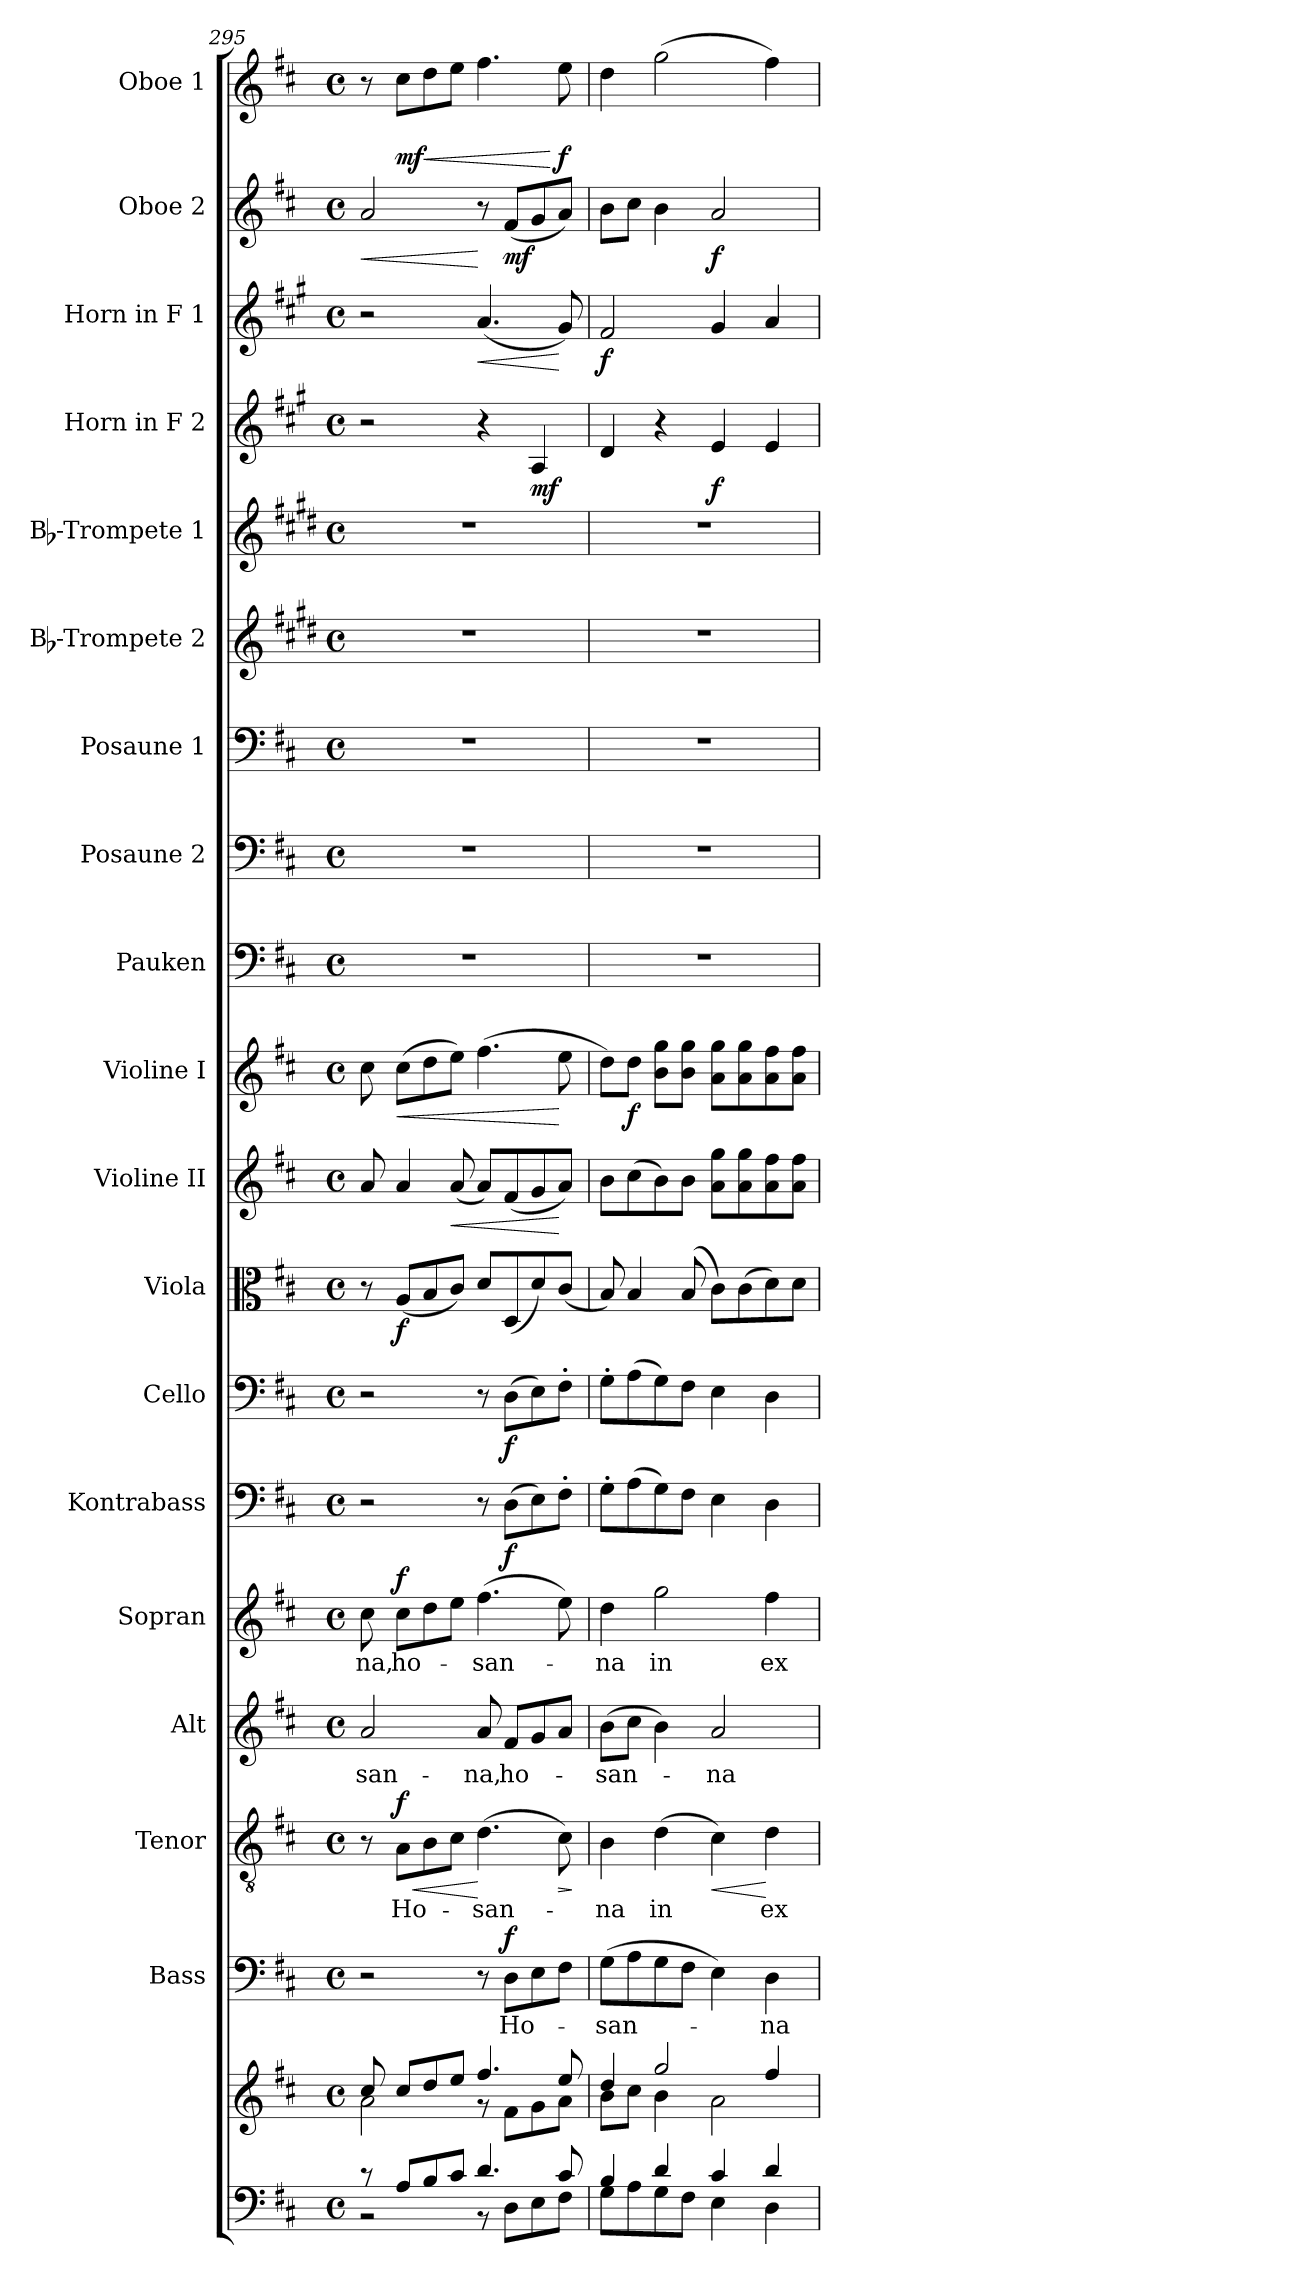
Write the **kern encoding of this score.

**kern	**kern	**kern	**text	**dynam	**kern	**text	**dynam	**kern	**text	**kern	**text	**dynam	**kern	**dynam	**kern	**dynam	**kern	**dynam	**kern	**dynam	**kern	**dynam	**kern	**kern	**kern	**kern	**kern	**kern	**dynam	**kern	**dynam	**kern	**dynam	**kern	**dynam
*part19	*part19	*part18	*part18	*part18	*part17	*part17	*part17	*part16	*part16	*part15	*part15	*part15	*part14	*part14	*part13	*part13	*part12	*part12	*part11	*part11	*part10	*part10	*part9	*part8	*part7	*part6	*part5	*part4	*part4	*part3	*part3	*part2	*part2	*part1	*part1
*staff20	*staff19	*staff18	*staff18	*staff18	*staff17	*staff17	*staff17	*staff16	*staff16	*staff15	*staff15	*staff15	*staff14	*staff14	*staff13	*staff13	*staff12	*staff12	*staff11	*staff11	*staff10	*staff10	*staff9	*staff8	*staff7	*staff6	*staff5	*staff4	*staff4	*staff3	*staff3	*staff2	*staff2	*staff1	*staff1
*	*	*I"Bass	*	*	*I"Tenor	*	*	*I"Alt	*	*I"Sopran	*	*	*I"Kontrabass	*	*I"Cello	*	*I"Viola	*	*I"Violine II	*	*I"Violine I	*	*I"Pauken	*I"Posaune 2	*I"Posaune 1	*I"Bb-Trompete 2	*I"Bb-Trompete 1	*I"Horn in F 2	*	*I"Horn in F 1	*	*I"Oboe 2	*	*I"Oboe 1	*
*	*	*I'B.	*	*	*I'T.	*	*	*I'A.	*	*I'S.	*	*	*I'Kb.	*	*	*	*I'Vla.	*	*I'Vl. II	*	*I'Vl. I	*	*I'Pk.	*I'Pos. 2	*I'Pos. 1	*I'Bb Trp. 2	*I'Bb Trp. 1	*	*	*	*	*I'Ob. 2	*	*I'Ob. 1	*
*clefF4	*clefG2	*clefF4	*	*	*clefGv2	*	*	*clefG2	*	*clefG2	*	*	*clefF4	*	*clefF4	*	*clefC3	*	*clefG2	*	*clefG2	*	*clefF4	*clefF4	*clefF4	*clefG2	*clefG2	*clefG2	*	*clefG2	*	*clefG2	*	*clefG2	*
*	*	*	*	*	*	*	*	*	*	*	*	*	*ITrd7c12	*	*	*	*	*	*	*	*	*	*	*	*	*ITrd1c2	*ITrd1c2	*ITrd4c7	*	*ITrd4c7	*	*	*	*	*
*k[f#c#]	*k[f#c#]	*k[f#c#]	*	*	*k[f#c#]	*	*	*k[f#c#]	*	*k[f#c#]	*	*	*k[f#c#]	*	*k[f#c#]	*	*k[f#c#]	*	*k[f#c#]	*	*k[f#c#]	*	*k[f#c#]	*k[f#c#]	*k[f#c#]	*k[f#c#]	*k[f#c#]	*k[f#c#]	*	*k[f#c#]	*	*k[f#c#]	*	*k[f#c#]	*
*D:	*D:	*D:	*	*	*D:	*	*	*D:	*	*D:	*	*	*D:	*	*D:	*	*D:	*	*D:	*	*D:	*	*D:	*D:	*D:	*D:	*D:	*D:	*	*D:	*	*D:	*	*D:	*
*M4/4	*M4/4	*M4/4	*	*	*M4/4	*	*	*M4/4	*	*M4/4	*	*	*M4/4	*	*M4/4	*	*M4/4	*	*M4/4	*	*M4/4	*	*M4/4	*M4/4	*M4/4	*M4/4	*M4/4	*M4/4	*	*M4/4	*	*M4/4	*	*M4/4	*
*met(c)	*met(c)	*met(c)	*	*	*met(c)	*	*	*met(c)	*	*met(c)	*	*	*met(c)	*	*met(c)	*	*met(c)	*	*met(c)	*	*met(c)	*	*met(c)	*met(c)	*met(c)	*met(c)	*met(c)	*met(c)	*	*met(c)	*	*met(c)	*	*met(c)	*
=295	=295	=295	=295	=295	=295	=295	=295	=295	=295	=295	=295	=295	=295	=295	=295	=295	=295	=295	=295	=295	=295	=295	=295	=295	=295	=295	=295	=295	=295	=295	=295	=295	=295	=295	=295
*^	*^	*	*	*	*	*	*	*	*	*	*	*	*	*	*	*	*	*	*	*	*	*	*	*	*	*	*	*	*	*	*	*	*	*	*
!	!	!	!	!	!	!	!	!	!	!	!LO:LY:b	!	!LO:LY:b	!	!	!	!	!	!	!	!	!	!	!	!	!	!	!	!	!	!	!	!	!	!LO:HP:b	!	!
8rB	2r	8cc#/	2a\	2r	.	.	8r	.	.	2a/	-san-	8cc#\	-na,	.	2r	.	2r	.	8r	.	8a/	.	8cc#\	.	1r	1r	1r	1r	1r	2r	.	2r	.	2a/	<	8r	.
!	!	!	!	!	!	!	!	!LO:LY:b	!LO:HP:b	!	!	!	!LO:LY:b	!	!	!	!	!	!	!	!	!	!	!LO:HP:b	!	!	!	!	!	!	!	!	!	!	!	!	!
!	!	!	!	!	!	!	!	!	!LO:DY:n=1:a	!	!	!	!	!LO:DY:a	!	!	!	!	!	!LO:DY:b	!	!	!	!	!	!	!	!	!	!	!	!	!	!	!	!	!LO:DY:b
8A/L	.	8cc#/L	.	.	.	.	8A\L	Ho-	< f	.	.	8cc#\L	ho-	f	.	.	.	.	(<8A/L	f	4a/	.	(>8cc#\L	<	.	.	.	.	.	.	.	.	.	.	.	8cc#\L	mf
!	!	!	!	!	!	!	!	!	!	!	!	!	!	!	!	!	!	!	!	!	!	!	!	!	!	!	!	!	!	!	!	!	!	!	!	!	!LO:HP:b
8B/	.	8dd/	.	.	.	.	8B\	.	.	.	.	8dd\	.	.	.	.	.	.	8B/	.	.	.	8dd\	.	.	.	.	.	.	.	.	.	.	.	.	8dd\	<
!	!	!	!	!	!	!	!	!	!	!	!	!	!	!	!	!	!	!	!	!	!	!LO:HP:b	!	!	!	!	!	!	!	!	!	!	!	!	!	!	!
8c#/J	.	8ee/J	.	.	.	.	8c#\J	.	.	.	.	8ee\J	.	.	.	.	.	.	8c#/J)	.	(<8a/	<	8ee\J)	.	.	.	.	.	.	.	.	.	.	.	.	8ee\J	.
!	!	!	!	!	!	!	!	!LO:LY:b	!	!	!LO:LY:b	!	!LO:LY:b	!	!	!	!	!	!	!	!	!	!	!	!	!	!	!	!	!	!	!	!LO:HP:b	!	!	!	!
4.d/	8r	4.ff#/	8rf	8r	.	.	(>4.d\	-san-	[	8a/	-na,	(>4.ff#\	-san-	.	8r	.	8r	.	8d/L	.	8a/L)	.	(>4.ff#\	.	.	.	.	.	.	4r	.	(<4.d/	<	8r	[	4.ff#\	.
!	!	!	!	!	!LO:LY:b	!LO:DY:a	!	!	!	!	!LO:LY:b	!	!	!	!	!LO:DY:b	!	!LO:DY:b	!	!	!	!	!	!	!	!	!	!	!	!	!	!	!	!	!LO:DY:b	!	!
.	8D\L	.	8f#\L	8D\L	Ho-	f	.	.	.	8f#/L	ho-	.	.	.	(>8DD\L	f	(>8D\L	f	(<8D/	.	(<8f#/	.	.	.	.	.	.	.	.	.	.	.	.	(<8f#/L	mf	.	.
!	!	!	!	!	!	!	!	!	!	!	!	!	!	!	!	!	!	!	!	!	!	!	!	!	!	!	!	!	!	!	!LO:DY:b	!	!	!	!	!	!
.	8E\	.	8g\	8E\	.	.	.	.	.	8g/	.	.	.	.	8EE\)	.	8E\)	.	8d/)	.	8g/	.	.	.	.	.	.	.	.	4D/	mf	.	.	8g/	.	.	.
!	!	!	!	!	!	!	!	!	!LO:HP:b	!	!	!	!	!	!	!	!	!	!	!	!	!	!	!	!	!	!	!	!	!	!	!	!	!	!	!	!LO:DY:n=1:b
8c#/	8F#\J	8ee/	8a\J	8F#\J	.	.	8c#\)	.	>	8a/J	.	8ee\)	.	.	8FF#'>\J	.	8F#'>\J	.	(<8c#/J	.	8a/J)	[	8ee\	[	.	.	.	.	.	.	.	8c#/)	[	8a/J)	.	8ee\	[ f
*v	*v	*	*	*	*	*	*	*	*	*	*	*	*	*	*	*	*	*	*	*	*	*	*	*	*	*	*	*	*	*	*	*	*	*	*	*	*
*	*v	*v	*	*	*	*	*	*	*	*	*	*	*	*	*	*	*	*	*	*	*	*	*	*	*	*	*	*	*	*	*	*	*	*	*	*
.	.	.	.	.	.	.	]	.	.	.	.	.	.	.	.	.	.	.	.	.	.	.	.	.	.	.	.	.	.	.	.	.	.	.	.
!!LO:PB:g=z
=296	=296	=296	=296	=296	=296	=296	=296	=296	=296	=296	=296	=296	=296	=296	=296	=296	=296	=296	=296	=296	=296	=296	=296	=296	=296	=296	=296	=296	=296	=296	=296	=296	=296	=296	=296
*^	*^	*	*	*	*	*	*	*	*	*	*	*	*	*	*	*	*	*	*	*	*	*	*	*	*	*	*	*	*	*	*	*	*	*	*
!	!	!	!	!	!LO:LY:b	!	!	!LO:LY:b	!	!	!LO:LY:b	!	!LO:LY:b	!	!	!	!	!	!	!	!	!	!	!	!	!	!	!	!	!	!	!	!LO:DY:b	!	!	!	!
4B/	8G\L	4dd/	8b\L	(>8G\L	-san-	.	4B\	-na	.	(>8b\L	-san-	4dd\	-na	.	8GG'>\L	.	8G'>\L	.	8B/)	.	8b\L	.	8dd\L)	.	1r	1r	1r	1r	1r	4G/	.	2B/	f	8b\L	.	4dd\	.
!	!	!	!	!	!	!	!	!	!	!	!	!	!	!	!	!	!	!	!	!	!	!	!	!LO:DY:b	!	!	!	!	!	!	!	!	!	!	!	!	!
.	8A\	.	8cc#\J	8A\	.	.	.	.	.	8cc#\J	.	.	.	.	(>8AA\	.	(>8A\	.	4B/	.	(>8cc#\	.	8dd\J	f	.	.	.	.	.	.	.	.	.	8cc#\J	.	.	.
!	!	!	!	!	!	!	!	!LO:LY:b	!	!	!	!	!LO:LY:b	!	!	!	!	!	!	!	!	!	!	!	!	!	!	!	!	!	!	!	!	!	!	!	!
4d/	8G\	2gg/	4b\	8G\	.	.	(>4d\	in	.	4b\)	.	2gg\	in	.	8GG\)	.	8G\)	.	.	.	8b\)	.	8b\ 8gg\L	.	.	.	.	.	.	4r	.	.	.	4b\	.	(>2gg\	.
.	8F#\J	.	.	8F#\J	.	.	.	.	.	.	.	.	.	.	8FF#\J	.	8F#\J	.	(8B/	.	8b\J	.	8b\ 8gg\J	.	.	.	.	.	.	.	.	.	.	.	.	.	.
!	!	!	!	!	!	!	!	!	!LO:HP:b	!	!LO:LY:b	!	!	!	!	!	!	!	!	!	!	!	!	!	!	!	!	!	!	!	!LO:DY:b	!	!	!	!LO:DY:b	!	!
4c#/	4E\	.	2a\	4E\)	.	.	4c#\)	.	<	2a/	-na	.	.	.	4EE\	.	4E\	.	8c#\L)	.	8a\ 8gg\L	.	8a\ 8gg\L	.	.	.	.	.	.	4A/	f	4c#/	.	2a/	f	.	.
.	.	.	.	.	.	.	.	.	.	.	.	.	.	.	.	.	.	.	(>8c#\	.	8a\ 8gg\	.	8a\ 8gg\	.	.	.	.	.	.	.	.	.	.	.	.	.	.
!	!	!	!	!	!LO:LY:b	!	!	!LO:LY:b	!	!	!	!	!LO:LY:b	!	!	!	!	!	!	!	!	!	!	!	!	!	!	!	!	!	!	!	!	!	!	!	!
4d/	4D\	4ff#/	.	4D\	-na	.	4d\	ex-	[	.	.	4ff#\	ex-	.	4DD\	.	4D\	.	8d\)	.	8a\ 8ff#\	.	8a\ 8ff#\	.	.	.	.	.	.	4A/	.	4d/	.	.	.	4ff#\)	.
.	.	.	.	.	.	.	.	.	.	.	.	.	.	.	.	.	.	.	8d\J	.	8a\ 8ff#\J	.	8a\ 8ff#\J	.	.	.	.	.	.	.	.	.	.	.	.	.	.
*v	*v	*	*	*	*	*	*	*	*	*	*	*	*	*	*	*	*	*	*	*	*	*	*	*	*	*	*	*	*	*	*	*	*	*	*	*	*
*	*v	*v	*	*	*	*	*	*	*	*	*	*	*	*	*	*	*	*	*	*	*	*	*	*	*	*	*	*	*	*	*	*	*	*	*	*
=	=	=	=	=	=	=	=	=	=	=	=	=	=	=	=	=	=	=	=	=	=	=	=	=	=	=	=	=	=	=	=	=	=	=	=
*-	*-	*-	*-	*-	*-	*-	*-	*-	*-	*-	*-	*-	*-	*-	*-	*-	*-	*-	*-	*-	*-	*-	*-	*-	*-	*-	*-	*-	*-	*-	*-	*-	*-	*-	*-
